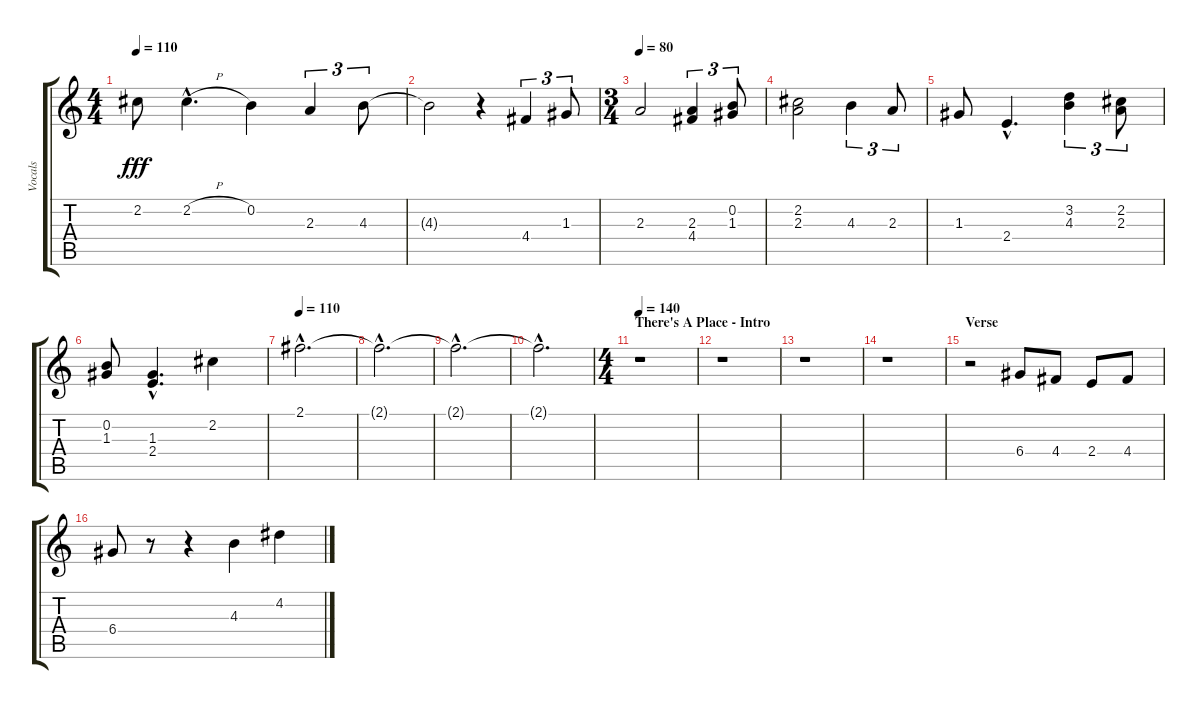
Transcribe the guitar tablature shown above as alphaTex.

\track ("Vocals" "Vocals") {instrument acousticguitarnylon}
\staff {score tabs}
\tuning (E4 B3 G3 D3 A2 E2) {hide}
\ts (4 4)
\tempo 110
\clef g2
\ks c
2.2{t}.8{dy fff} 2.2{h hac}.4{d txt " "} 0.2.4 2.3.4{tu (3 2) txt " "} 4.3.8{tu (3 2) txt " "} |
4.3{t}.2 r.4 4.4.4{tu (3 2) txt " "} 1.3.8{tu (3 2) txt " "} |
\ts (3 4)
\tempo 80
2.3.2{txt " "} (2.3 4.4).4{tu (3 2) txt " "} (0.2 1.3).8{tu (3 2) txt " "} |
(2.2 2.3).2{txt " "} 4.3.4{tu (3 2) txt " "} 2.3.8{tu (3 2) txt " "} |
1.3.8{txt " "} 2.4{hac}.4{d} (3.2 4.3).4{tu (3 2) txt " "} (2.2 2.3).8{tu (3 2) txt " "} |
(0.2 1.3).8{txt " "} (1.3{hac} 2.4{hac}).4{d} 2.2.4{txt " "} |
\tempo 110
2.1{hac}.2{d txt " "} |
2.1{hac t}.2{d} |
2.1{hac t}.2{d} |
2.1{hac t}.2{d} |
\ts (4 4)
\section ("" "There's A Place - Intro")
\tempo 140
r.1{volume 16 balance 0 instrument altosax} |
r.1 |
r.1 |
r.1 |
\section ("" "Verse")
r.2 6.4.8{txt " "} 4.4.8 2.4.8 4.4.8 |
6.4.8 r.8 r.4 4.3.4{txt " "} 4.2.4{txt " "}
